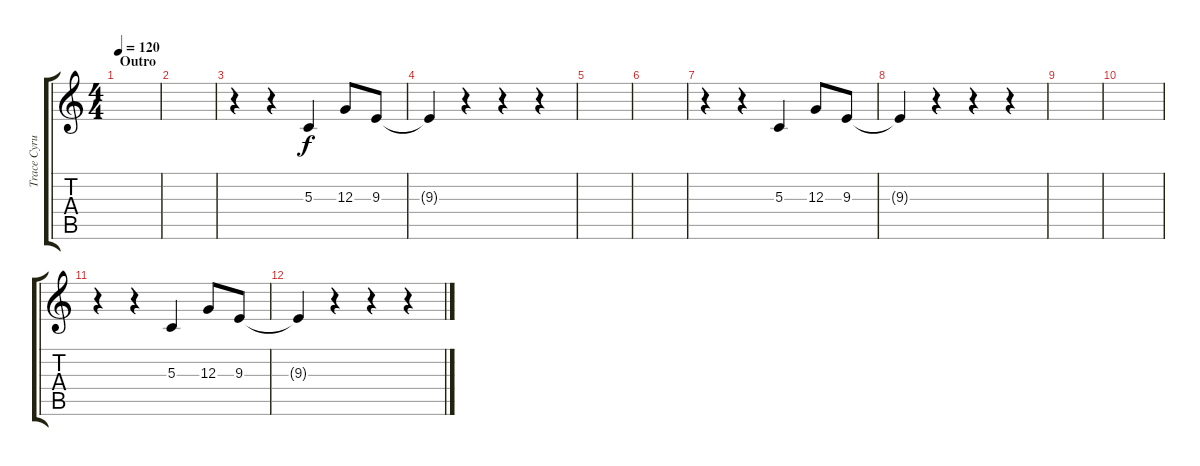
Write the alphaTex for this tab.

\track ("Trace Cyrus (Backup Vocals)" "Trace Cyru") {instrument clarinet}
\staff {score tabs}
\tuning (E4 B3 G3 D3 A2 E2) {hide}
\ts (4 4)
\section ("" "Outro")
\tempo 120
\clef g2
\ks c
|
|
r.4 r.4 5.3.4{dy f} 12.3.8 9.3.8 |
9.3{t}.4 r.4 r.4 r.4 |
|
|
r.4 r.4 5.3.4 12.3.8 9.3.8 |
9.3{t}.4 r.4 r.4 r.4 |
|
|
r.4 r.4 5.3.4 12.3.8 9.3.8 |
9.3{t}.4 r.4 r.4 r.4
